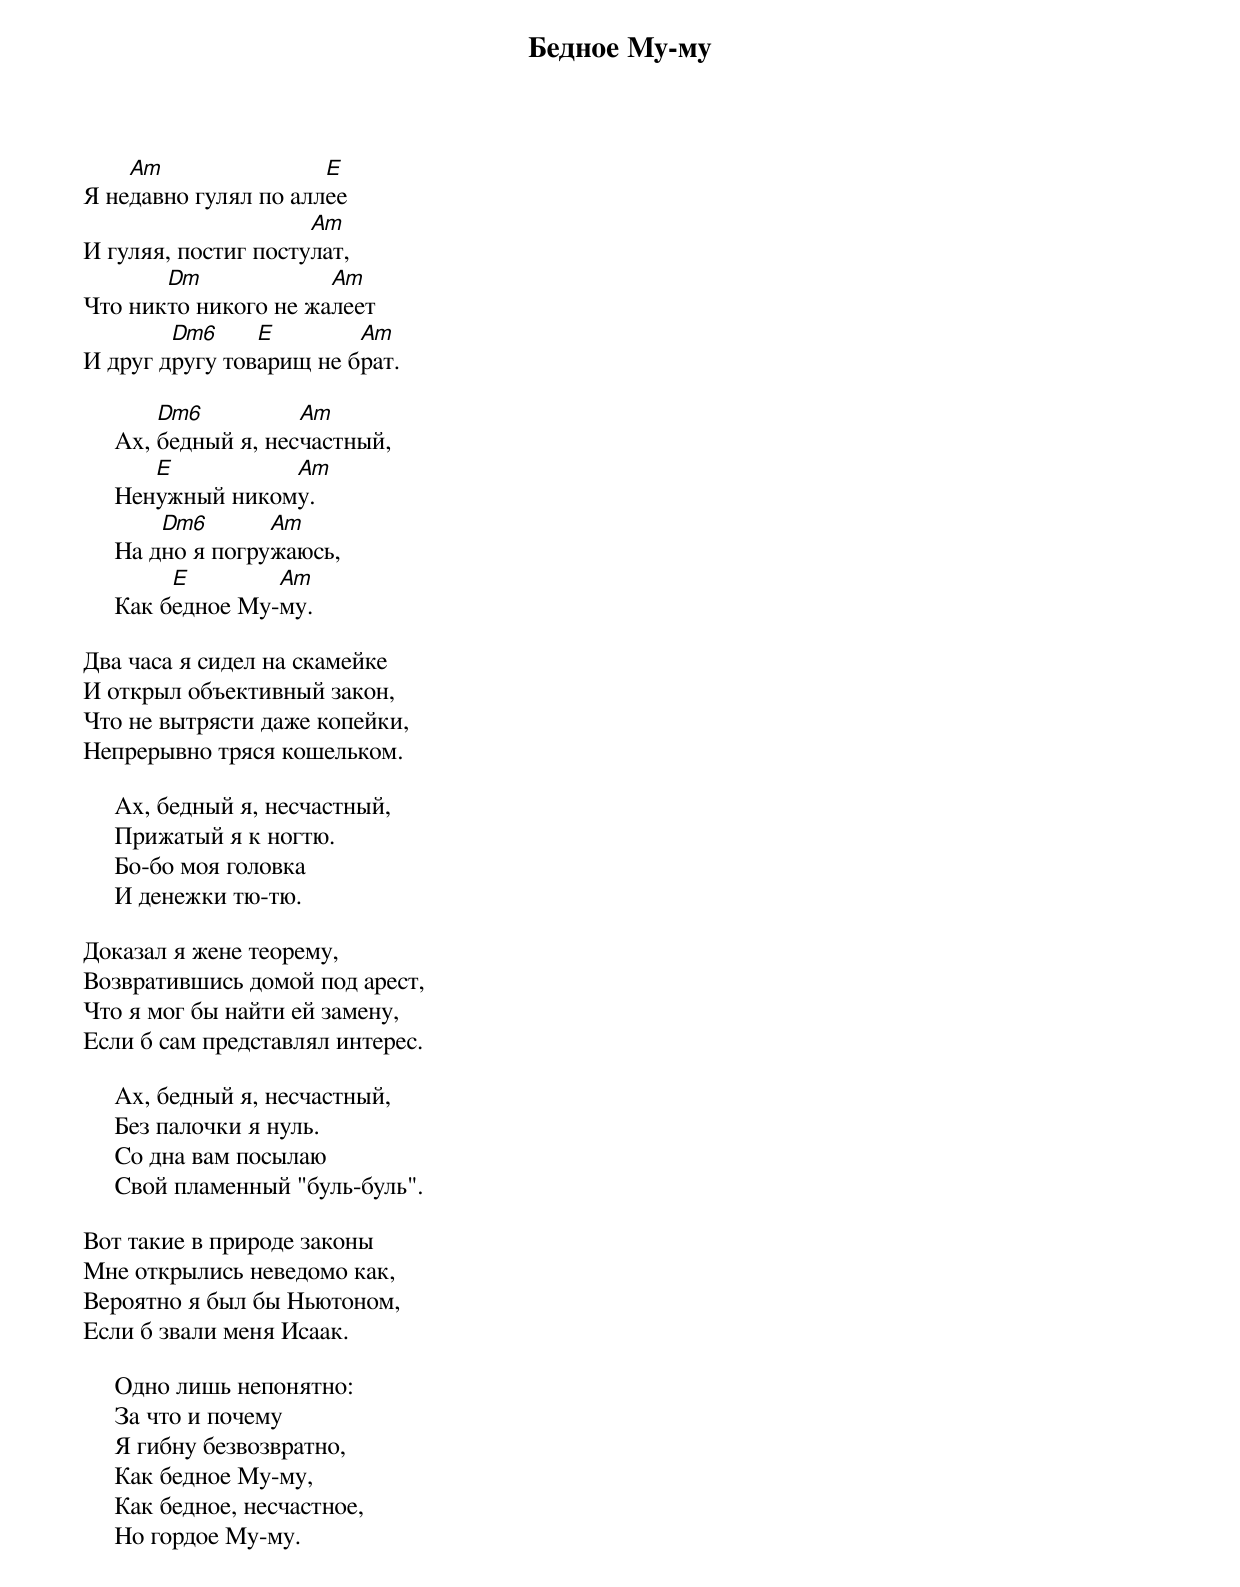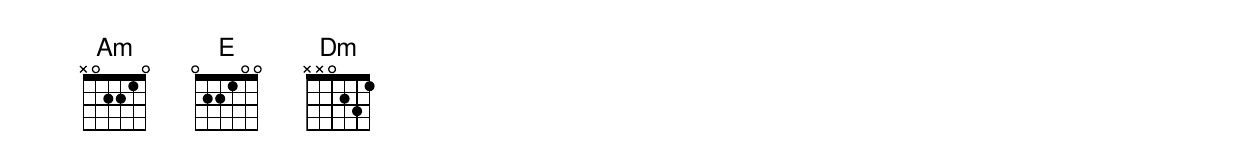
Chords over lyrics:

Бедное Му-му

    Am                E
Я недавно гулял по аллее
                     Am
И гуляя, постиг постулат,
       Dm             Am
Что никто никого не жалеет
        Dm6     E        Am
И друг другу товарищ не брат.

         Dm6          Am
     Ах, бедный я, несчастный,
        E          Am
     Ненужный никому.
         Dm6       Am
     На дно я погружаюсь,
          E        Am
     Как бедное Му-му.

Два часа я сидел на скамейке
И открыл объективный закон,
Что не вытрясти даже копейки,
Непрерывно тряся кошельком.

     Ах, бедный я, несчастный,
     Прижатый я к ногтю.
     Бо-бо моя головка
     И денежки тю-тю.

Доказал я жене теорему,
Возвратившись домой под арест,
Что я мог бы найти ей замену,
Если б сам представлял интерес.

     Ах, бедный я, несчастный,
     Без палочки я нуль.
     Со дна вам посылаю
     Свой пламенный "буль-буль".

Вот такие в природе законы
Мне открылись неведомо как,
Вероятно я был бы Ньютоном,
Если б звали меня Исаак.

     Одно лишь непонятно:
     За что и почему
     Я гибну безвозвратно,
     Как бедное Му-му,
     Как бедное, несчастное,
     Но гордое Му-му.
